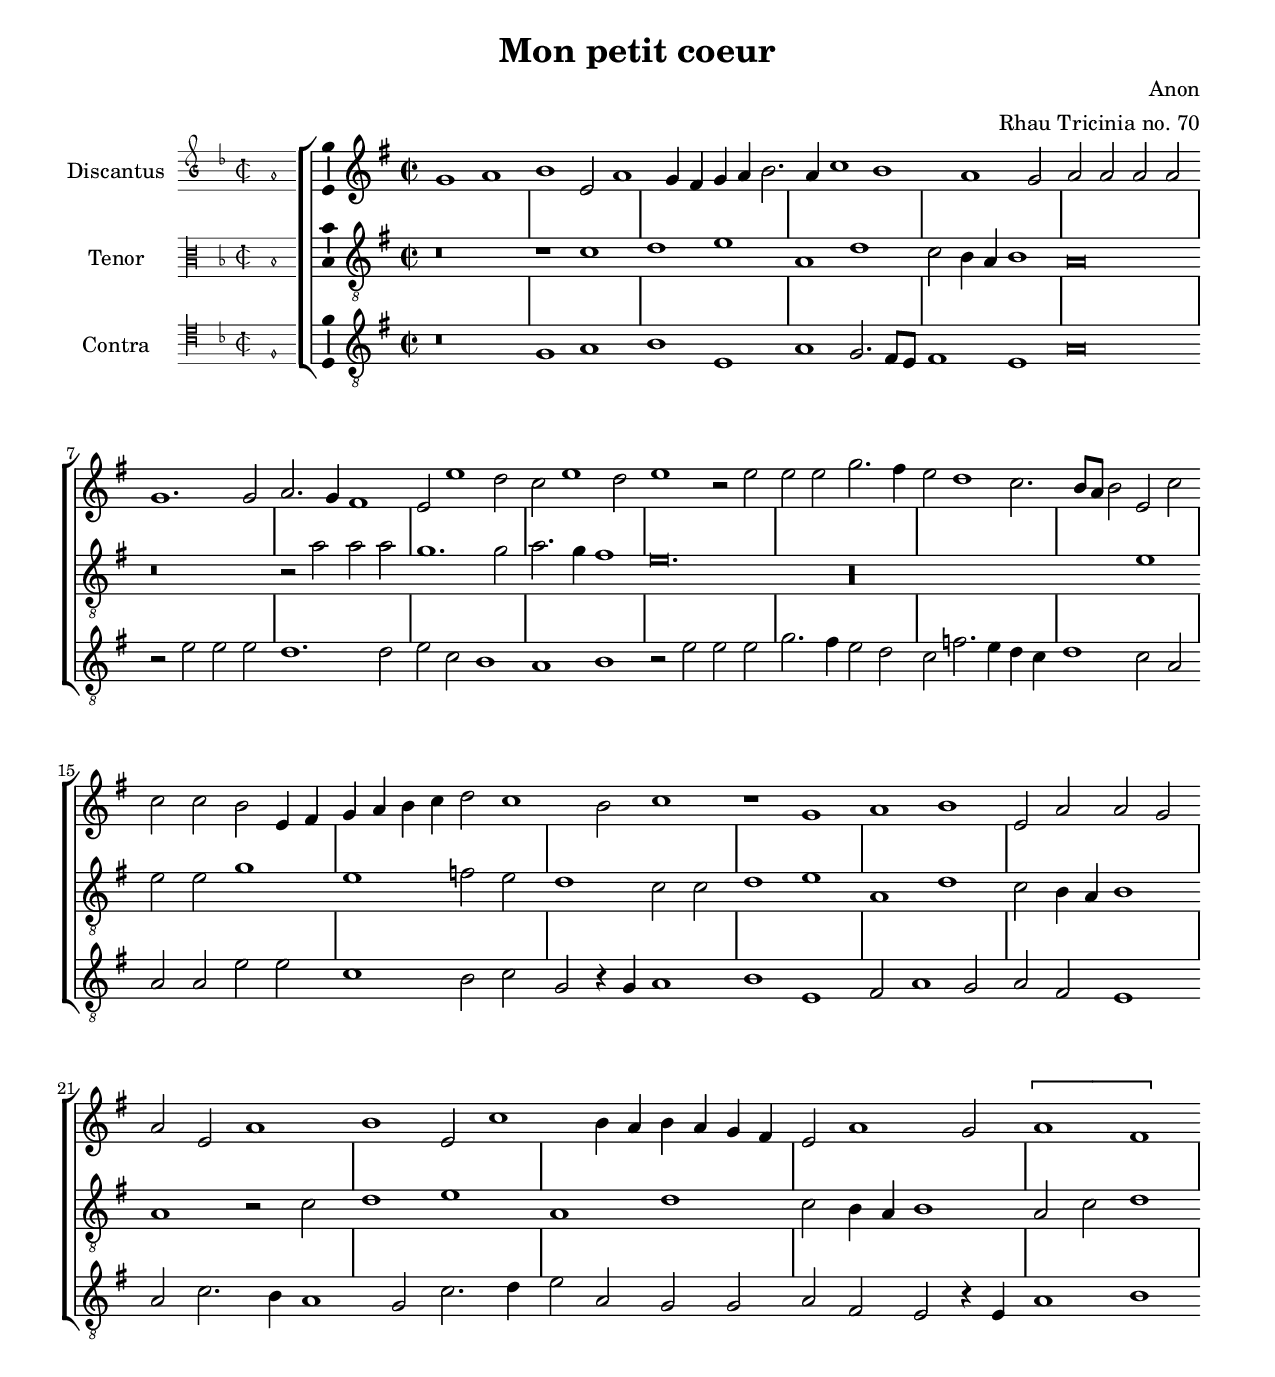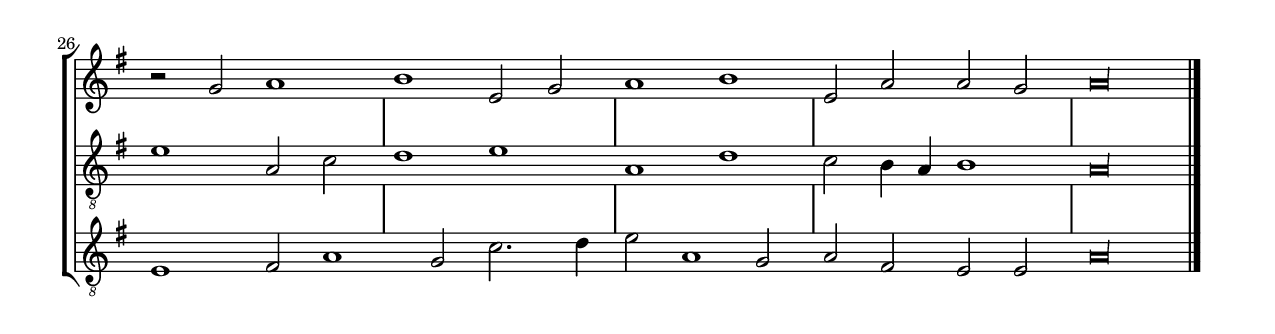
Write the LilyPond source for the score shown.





\version "2.24"

\include "english.ly"

#(set-global-staff-size 18.5)
#(set-default-paper-size "letter")

\header {
  title = "Mon petit coeur"
  composer = "Anon"
  arranger = "Rhau Tricinia no. 70"
}

ficta = { \once \set suggestAccidentals = ##t }
hidebarline = {
  \hide StaffGroup.SpanBar
  s\longa
  \undo \hide StaffGroup.SpanBar
}

fourTwoCutTime = {
  \once \override Staff.TimeSignature.stencil = #ly:text-interface::print
  \once \override Staff.TimeSignature.text = \markup \musicglyph "timesig.C22"
  \time 4/2
}

gThree = {
  \clef "mensural-c1"
   \set Staff.clefGlyph = #"clefs.petrucci.g"
   \set Staff.clefPosition = #0
}

global = {
  \key f \major

  \fourTwoCutTime
  \override Staff.NoteHead.style = #'baroque


}


discantusVoice =  {

  \incipit {
    \relative c' {
      \time 2/2
      \gThree
      \key f \major

      f1
    }
  }
  
  \global
  \clef "G"

  % cantus: checked against source
  \relative c' {
    f1 g a d,2 g1 f4 e f g a2. g4 bf1 a g f2 g g g g f1. f2 g2. f4 e1 d2 d'1 c2 
    bf2 d1 c2 d1 r2 d2 d d f2. e4 d2 c1 bf2. a8 g a2 d, bf'2 bf bf a d,4 e f g a bf c2 bf1 a2 bf1 r1 f g 
    a1 d,2 g2 g f g d g1 a d,2 bf'1 a4 g a g f e d2 g1 f2 \[ g1 e \] r2 f2 g1 a d,2 f g1 a d,2 g2 g f g\longa*1/2 \fine
  }




}

tenorVoice = \relative c' {

  \global

  \clef "G_8"


  \incipit \relative c' {
    \time 2/2
    \clef "mensural-c3"
    \key f \major

    bf1
  }

  % tenor: checked against source
 \relative c' {
  r\breve r1 bf1 c d g,1 c bf2 a4 g a1 g\breve r\breve r2 g'2 g g f1. f2 g2. f4 e1 d\breve. r\longa
  d1 d2 d f1 d ef2 d2 c1 bf2 bf c1 d g, c bf2 a4 g a1 g r2 bf2 c1 d g, c 
  bf2 a4 g a1 g2 bf c1 d g,2 bf c1 d g,1 c bf2 a4 g a1 g\longa*1/2 \fine
  
  }



}

contraVoice = \relative c {
  % Music follows here.
  \incipit \relative c {
    \time 2/2
    \clef "mensural-c4"
    \key f \major

    f1
  }

  \global

  \clef "G_8"



 \relative c {
   r\breve f1 g a d, g f2. e8 d e1 d g\breve r2 d'2 d d c1. c2 d bf a1 g a r2 d2 
   d2 d f2. e4 d2 c bf ef2. d4 c bf c1 bf2 g g g d'2 d bf1 a2 bf2 f r4 f4 g1 a d,1 
   e2 g1 f2 g e d1 g2 bf2. a4 g1 f2 bf2. c4 d2 g,2 f f g e d r4 d4 g1 a d, e2 g1 f2 bf2. c4 
   d2 g,1 f2 g2 e d d g\longa*1/2  \fine
  }



}

discantusVoicePart = \new Staff \with {
  instrumentName = "Discantus"
  midiInstrument = "oboe"
  \consists "Ambitus_engraver"
} { \discantusVoice }

tenorVoicePart = \new Staff \with {
  instrumentName = "Tenor"
  midiInstrument = "oboe"
  \consists "Ambitus_engraver"
} { \tenorVoice }

contraVoicePart = \new Staff \with {
  instrumentName = "Contra"
  midiInstrument = "trombone"
  \consists "Ambitus_engraver"
} { \clef "treble_8" \contraVoice }

\score {
  \transpose c d \new StaffGroup {
    <<
      \discantusVoicePart
      \tenorVoicePart
      \contraVoicePart
    >>
  }
  \layout {
    indent = 4\cm
    incipit-width = 2\cm
    \context {
    \Staff
    measureBarType = "-span|"
  }
  }
  \midi {
    \tempo 1=70
  }
}
  \paper {
   system-system-spacing.minimum-distance = #15
       ragged-bottom = ##t
  ragged-last-bottom = ##t
  top-margin = 0.5\in
  left-margin = 0.5\in
  right-margin = 0.5\in
   print-page-number = ##f
  print-first-page-number = ##f
  }